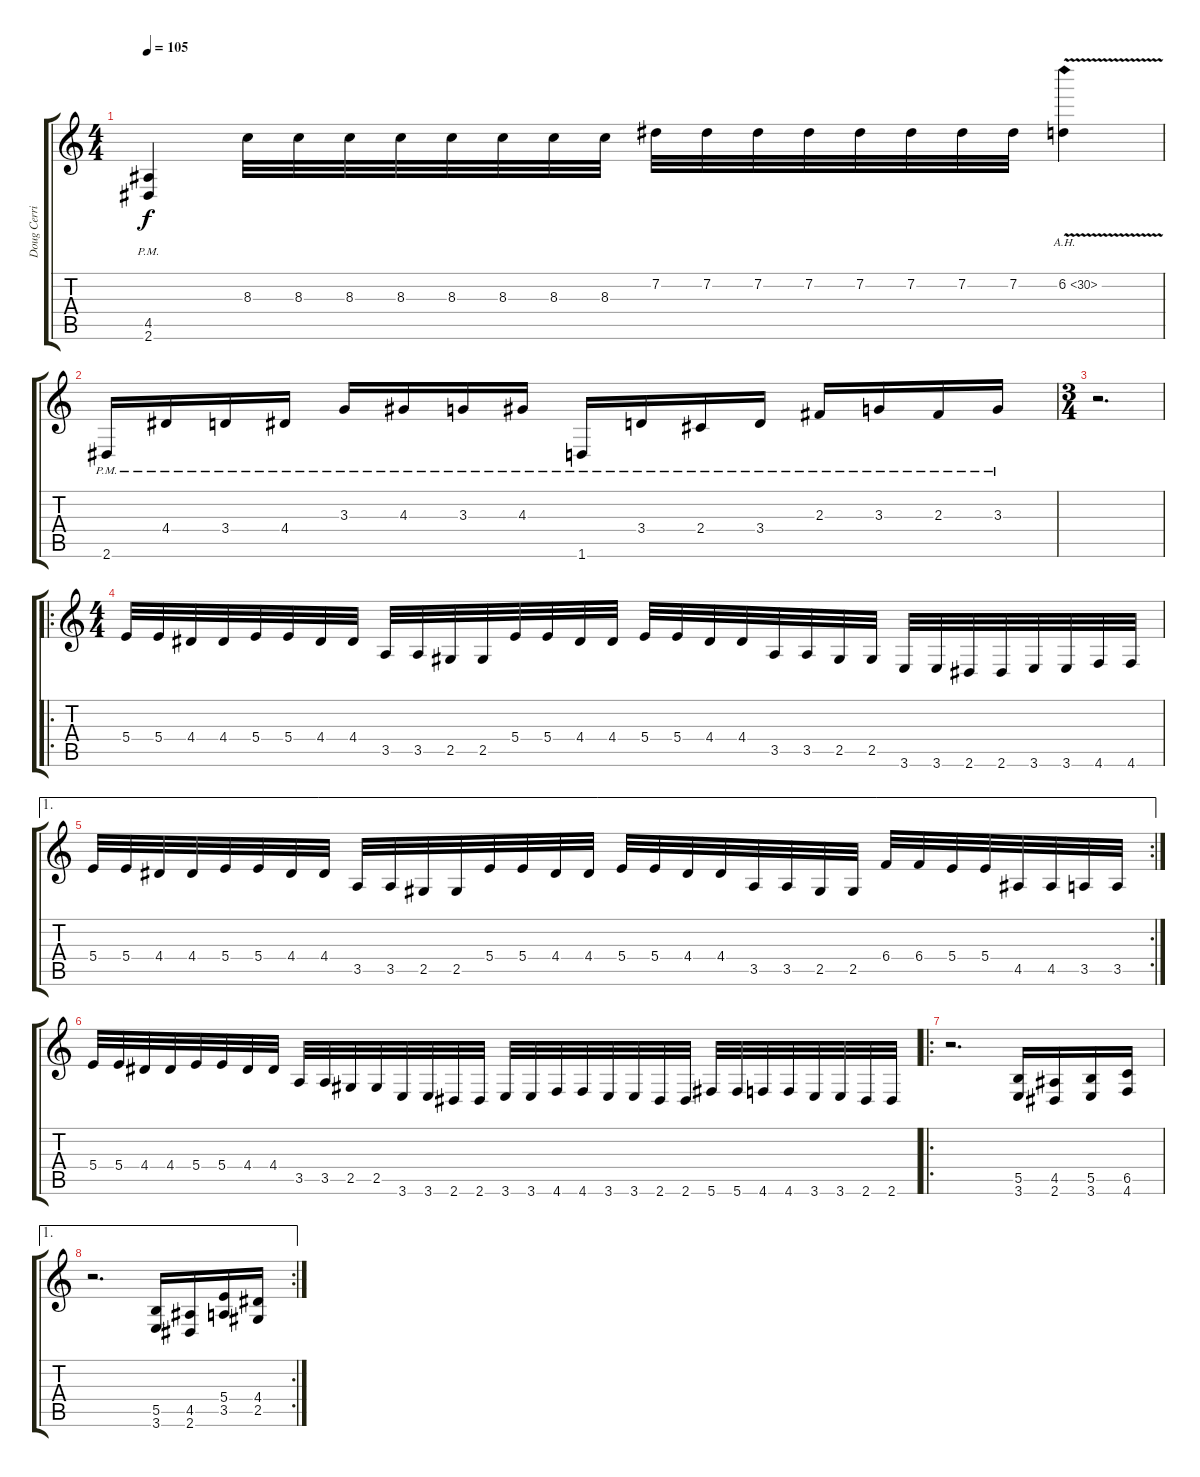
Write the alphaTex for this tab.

\track ("Doug Cerrito" "Doug Cerri") {instrument distortionguitar}
\staff {score tabs}
\tuning (Db4 Ab3 E3 B2 Gb2 Db2) {hide}
\ts (4 4)
\tempo 105
\clef g2
\ks c
(4.5{pm} 2.6{pm}).4{dy f} 8.3.32 8.3.32 8.3.32 8.3.32 8.3.32 8.3.32 8.3.32 8.3.32 7.2.32 7.2.32 7.2.32 7.2.32 7.2.32 7.2.32 7.2.32 7.2.32 6.2{ah 24 v}.4 |
2.6{pm}.16 4.4{pm}.16 3.4{pm}.16 4.4{pm}.16 3.3{pm}.16 4.3{pm}.16 3.3{pm}.16 4.3{pm}.16 1.6{pm}.16 3.4{pm}.16 2.4{pm}.16 3.4{pm}.16 2.3{pm}.16 3.3{pm}.16 2.3{pm}.16 3.3{pm}.16 |
\ts (3 4)
r.2{d} |
\ro
\ts (4 4)
5.4.32 5.4.32 4.4.32 4.4.32 5.4.32 5.4.32 4.4.32 4.4.32 3.5.32 3.5.32 2.5.32 2.5.32 5.4.32 5.4.32 4.4.32 4.4.32 5.4.32 5.4.32 4.4.32 4.4.32 3.5.32 3.5.32 2.5.32 2.5.32 3.6.32 3.6.32 2.6.32 2.6.32 3.6.32 3.6.32 4.6.32 4.6.32 |
\ae 1
\rc 2
5.4.32 5.4.32 4.4.32 4.4.32 5.4.32 5.4.32 4.4.32 4.4.32 3.5.32 3.5.32 2.5.32 2.5.32 5.4.32 5.4.32 4.4.32 4.4.32 5.4.32 5.4.32 4.4.32 4.4.32 3.5.32 3.5.32 2.5.32 2.5.32 6.4.32 6.4.32 5.4.32 5.4.32 4.5.32 4.5.32 3.5.32 3.5.32 |
5.4.32 5.4.32 4.4.32 4.4.32 5.4.32 5.4.32 4.4.32 4.4.32 3.5.32 3.5.32 2.5.32 2.5.32 3.6.32 3.6.32 2.6.32 2.6.32 3.6.32 3.6.32 4.6.32 4.6.32 3.6.32 3.6.32 2.6.32 2.6.32 5.6.32 5.6.32 4.6.32 4.6.32 3.6.32 3.6.32 2.6.32 2.6.32 |
\ro
r.2{d} (5.5 3.6).16 (4.5 2.6).16 (5.5 3.6).16 (6.5 4.6).16 |
\ae 1
\rc 2
r.2{d} (5.5 3.6).16 (4.5 2.6).16 (5.4 3.5).16 (4.4 2.5).16
